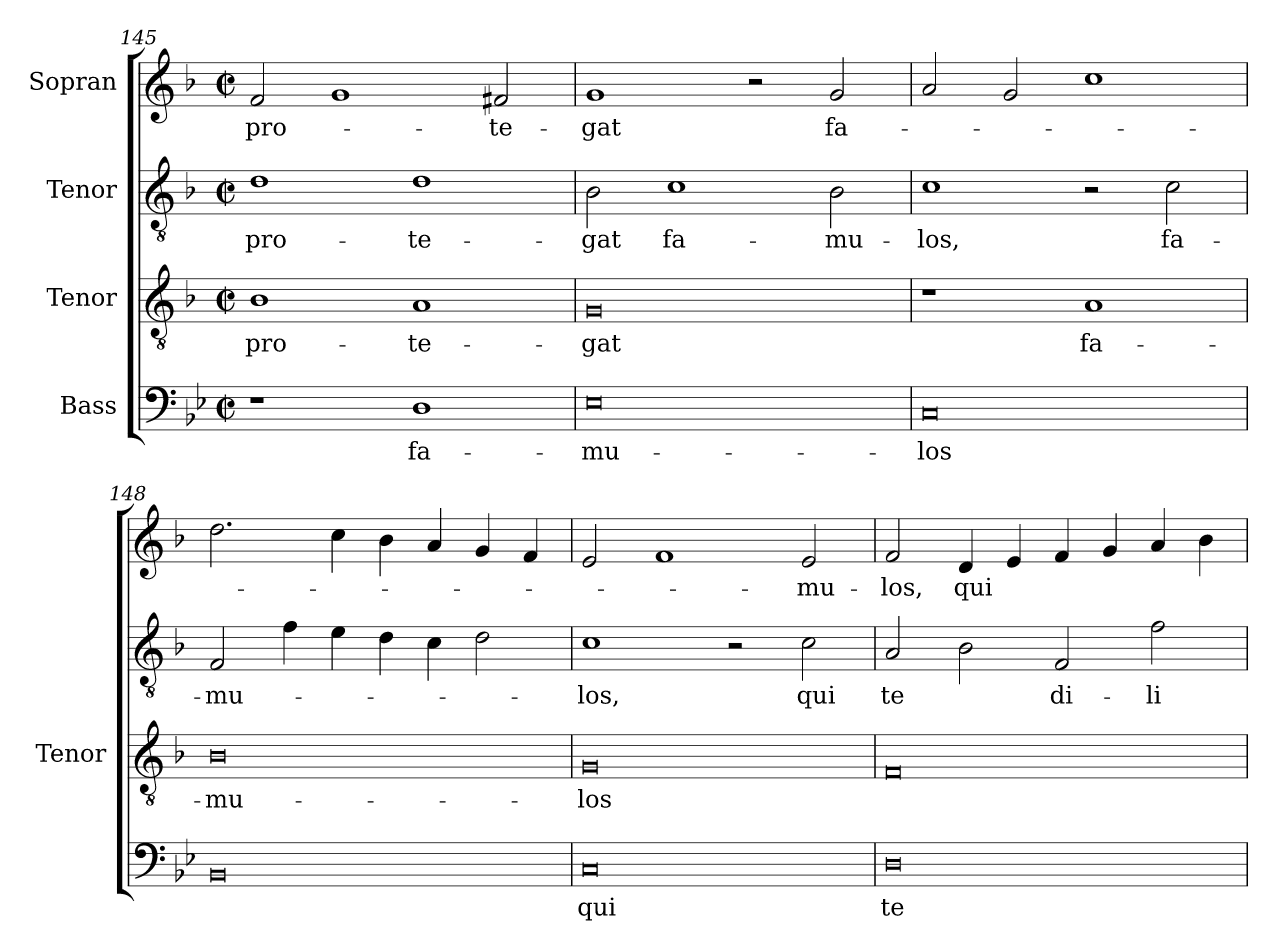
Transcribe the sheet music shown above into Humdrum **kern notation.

**kern	**text	**kern	**text	**kern	**text	**kern	**text
*part4	*part4	*part3	*part3	*part2	*part2	*part1	*part1
*staff4	*staff4	*staff3	*staff3	*staff2	*staff2	*staff1	*staff1
*I"Bass	*	*I"Tenor	*	*I"Tenor	*	*I"Sopran	*
*	*	*I'Tenor	*	*	*	*	*
!!LO:LB:g=z
*clefF4	*	*clefGv2	*	*clefGv2	*	*clefG2	*
*	*	*ITrd7c12	*	*ITrd7c12	*	*	*
*k[b-e-]	*	*k[b-]	*	*k[b-]	*	*k[b-]	*
*B-:	*	*F:	*	*F:	*	*F:	*
*M2/2	*	*M2/2	*	*M2/2	*	*M2/2	*
*met(c|)	*	*met(c|)	*	*met(c|)	*	*met(c|)	*
=145	=145	=145	=145	=145	=145	=145	=145
!	!	!	!LO:LY:b:color=#000000	!	!	!	!
!	!	!	!	!	!LO:LY:b:color=#000000	!	!
!	!	!	!	!	!	!	!LO:LY:b:color=#000000
1r	.	1BB-i	pro-	1Di	pro-	2fi/	pro-
.	.	.	.	.	.	1gi	.
!	!LO:LY:b:color=#000000	!	!	!	!	!	!
!	!	!	!LO:LY:b:color=#000000	!	!	!	!
!	!	!	!	!	!LO:LY:b:color=#000000	!	!
1Di	fa-	1AAi	-te-	1Di	-te-	.	.
!	!	!	!	!	!	!	!LO:LY:b:color=#000000
.	.	.	.	.	.	2f#Xi/	-te-
=146	=146	=146	=146	=146	=146	=146	=146
!	!LO:LY:b:color=#000000	!	!	!	!	!	!
!	!	!	!LO:LY:b:color=#000000	!	!	!	!
!	!	!	!	!	!LO:LY:b:color=#000000	!	!
!	!	!	!	!	!	!	!LO:LY:b:color=#000000
0E-i	-mu-	0GGi	-gat	2BB-i\	-gat	1gi	-gat
!	!	!	!	!	!LO:LY:b:color=#000000	!	!
.	.	.	.	1Ci	fa-	.	.
.	.	.	.	.	.	2r	.
!	!	!	!	!	!LO:LY:b:color=#000000	!	!
!	!	!	!	!	!	!	!LO:LY:b:color=#000000
.	.	.	.	2BB-i\	-mu-	2gi/	fa-
=147	=147	=147	=147	=147	=147	=147	=147
!	!LO:LY:b:color=#000000	!	!	!	!	!	!
!	!	!	!	!	!LO:LY:b:color=#000000	!	!
0Ci	-los	1r	.	1Ci	-los,	2ai/	.
.	.	.	.	.	.	2gi/	.
!	!	!	!LO:LY:b:color=#000000	!	!	!	!
.	.	1AAi	fa-	2r	.	1cci	.
!	!	!	!	!	!LO:LY:b:color=#000000	!	!
.	.	.	.	2Ci\	fa-	.	.
=148	=148	=148	=148	=148	=148	=148	=148
!	!	!	!LO:LY:b:color=#000000	!	!	!	!
!	!	!	!	!	!LO:LY:b:color=#000000	!	!
0BB-i	.	0BB-i	-mu-	2FFi/	-mu-	2.ddi\	.
.	.	.	.	4Fi\	.	.	.
.	.	.	.	4Ei\	.	4cci\	.
.	.	.	.	4Di\	.	4b-i\	.
.	.	.	.	4Ci\	.	4ai/	.
.	.	.	.	2Di\	.	4gi/	.
.	.	.	.	.	.	4fi/	.
=149	=149	=149	=149	=149	=149	=149	=149
!	!LO:LY:b:color=#000000	!	!	!	!	!	!
!	!	!	!LO:LY:b:color=#000000	!	!	!	!
!	!	!	!	!	!LO:LY:b:color=#000000	!	!
0Ci	qui	0GGi	-los	1Ci	-los,	2ei/	.
.	.	.	.	.	.	1fi	.
.	.	.	.	2r	.	.	.
!	!	!	!	!	!LO:LY:b:color=#000000	!	!
!	!	!	!	!	!	!	!LO:LY:b:color=#000000
.	.	.	.	2Ci\	qui	2ei/	-mu-
=150	=150	=150	=150	=150	=150	=150	=150
!	!LO:LY:b:color=#000000	!	!	!	!	!	!
!	!	!	!	!	!LO:LY:b:color=#000000	!	!
!	!	!	!	!	!	!	!LO:LY:b:color=#000000
0Di	te	0FFi	.	2AAi/	te	2fi/	-los,
!	!	!	!	!	!	!	!LO:LY:b:color=#000000
.	.	.	.	2BB-i\	.	4di/	qui
.	.	.	.	.	.	4ei/	.
!	!	!	!	!	!LO:LY:b:color=#000000	!	!
.	.	.	.	2FFi/	di-	4fi/	.
.	.	.	.	.	.	4gi/	.
!	!	!	!	!	!LO:LY:b:color=#000000	!	!
.	.	.	.	2Fi\	-li-	4ai/	.
.	.	.	.	.	.	4b-i\	.
=	=	=	=	=	=	=	=
*-	*-	*-	*-	*-	*-	*-	*-
